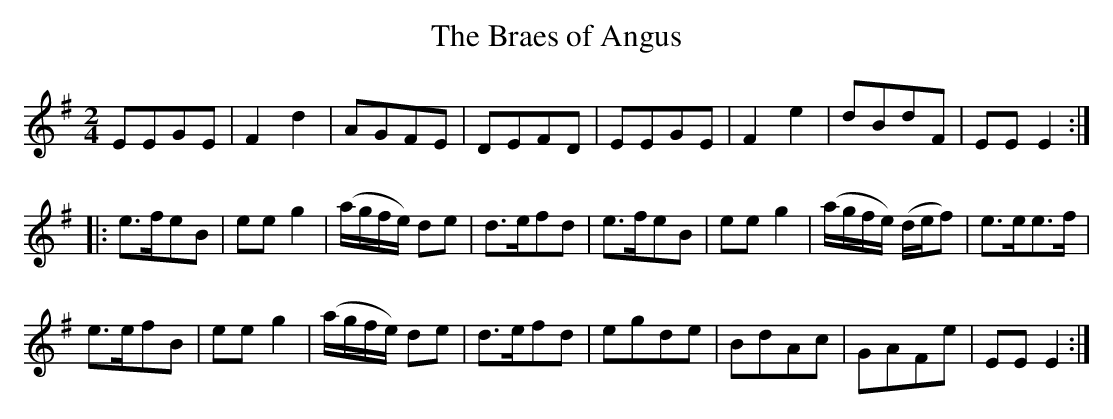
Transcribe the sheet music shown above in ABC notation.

X:1
T:The Braes of Angus
M:2/4
L:1/8
K:EMin
EEGE |F2d2| AGFE             |DEFD  |\
EEGE |F2e2| dBdF             |EE E2::
e>feB|eeg2|(a/g/f/e/)  de    |d>efd |\
e>feB|eeg2|(a/g/f/e/) (d/e/f)|e>ee>f|
e>efB|eeg2|(a/g/f/e/)  de    |d>efd |\
egde |BdAc| GAFe             |EE E2:|
